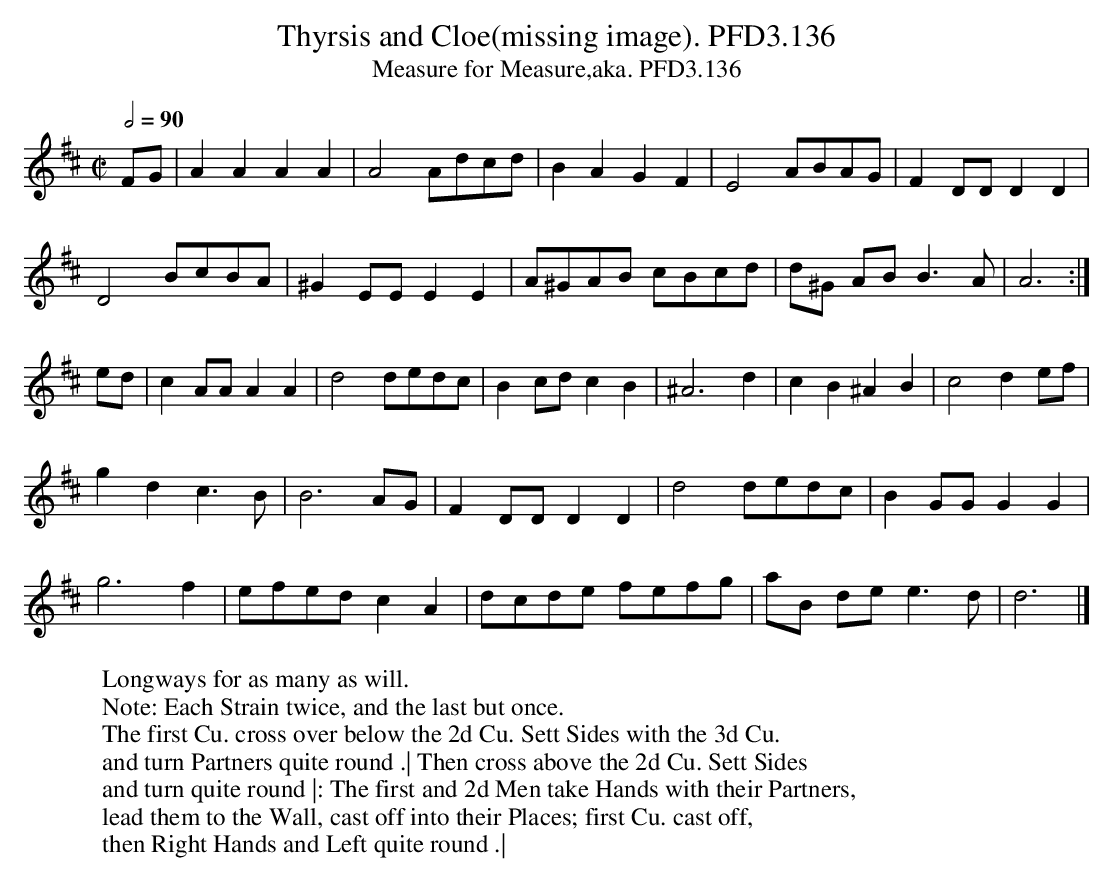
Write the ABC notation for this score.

X:1
T:Thyrsis and Cloe(missing image). PFD3.136
T:Measure for Measure,aka. PFD3.136
M:C|
L:1/4
W:Longways for as many as will.
W:Note: Each Strain twice, and the last but once.
W:The first Cu. cross over below the 2d Cu. Sett Sides with the 3d Cu.
W:and turn Partners quite round .| Then cross above the 2d Cu. Sett Sides
W:and turn quite round |: The first and 2d Men take Hands with their Partners,
W:lead them to the Wall, cast off into their Places; first Cu. cast off,
W:then Right Hands and Left quite round .|
Q:2/4=90
K:D
F/G/ | AAAA | A2 A/d/c/d/ | BAGF | E2 A/B/A/G/ |FD/D/ DD |
D2 B/c/B/A/ | ^GE/E/ EE | A/^G/A/B/ c/B/c/d/ |d/^G/ A/B/ B>A | A3 :|
e/d/ | cA/A/ AA | d2 d/e/d/c/ |Bc/d/ cB | ^A3 d | cB ^AB | c2 de/f/ |
gd c>B | B3 A/G/ | FD/D/ DD | d2 d/e/d/c/ |BG/G/ GG |
g3 f | e/f/e/d/ cA | d/c/d/e/ f/e/f/g/ |a/B/ d/e/ e>d | d3 |]
